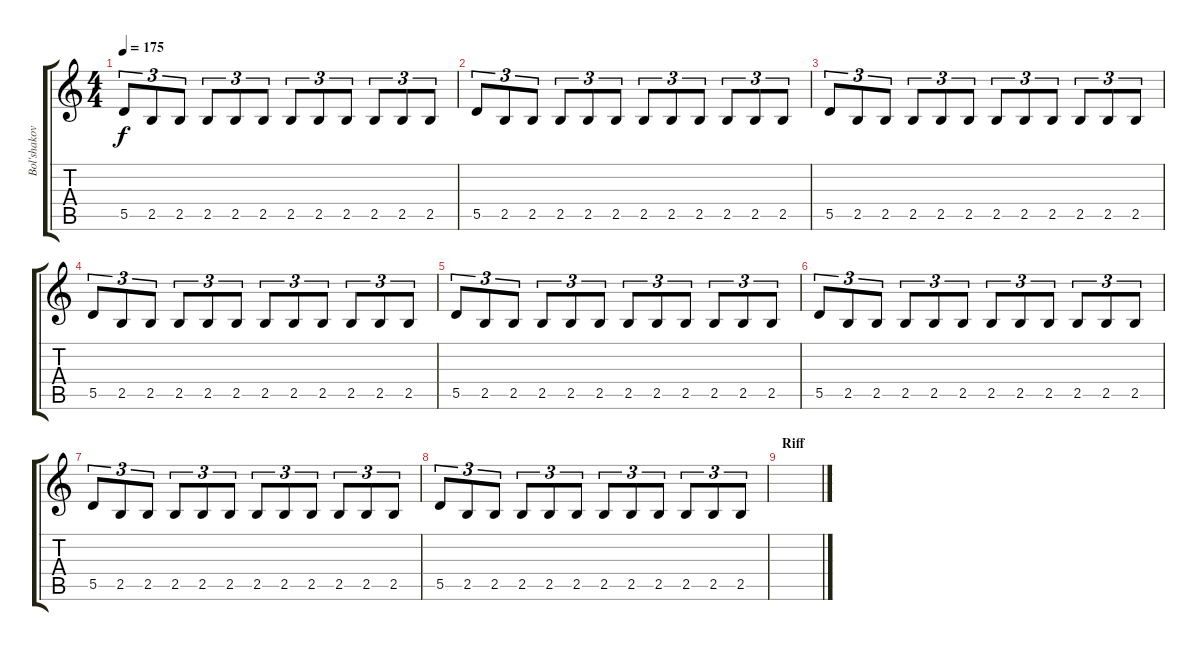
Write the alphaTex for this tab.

\track ("Bol'shakov" "Bol'shakov") {instrument distortionguitar}
\staff {score tabs}
\tuning (E4 B3 G3 D3 A2 E2) {hide}
\ts (4 4)
\tempo 175
\clef g2
\ks c
5.5.8{tu (3 2) dy f} 2.5.8{tu (3 2)} 2.5.8{tu (3 2)} 2.5.8{tu (3 2)} 2.5.8{tu (3 2)} 2.5.8{tu (3 2)} 2.5.8{tu (3 2)} 2.5.8{tu (3 2)} 2.5.8{tu (3 2)} 2.5.8{tu (3 2)} 2.5.8{tu (3 2)} 2.5.8{tu (3 2)} |
5.5.8{tu (3 2)} 2.5.8{tu (3 2)} 2.5.8{tu (3 2)} 2.5.8{tu (3 2)} 2.5.8{tu (3 2)} 2.5.8{tu (3 2)} 2.5.8{tu (3 2)} 2.5.8{tu (3 2)} 2.5.8{tu (3 2)} 2.5.8{tu (3 2)} 2.5.8{tu (3 2)} 2.5.8{tu (3 2)} |
5.5.8{tu (3 2)} 2.5.8{tu (3 2)} 2.5.8{tu (3 2)} 2.5.8{tu (3 2)} 2.5.8{tu (3 2)} 2.5.8{tu (3 2)} 2.5.8{tu (3 2)} 2.5.8{tu (3 2)} 2.5.8{tu (3 2)} 2.5.8{tu (3 2)} 2.5.8{tu (3 2)} 2.5.8{tu (3 2)} |
5.5.8{tu (3 2)} 2.5.8{tu (3 2)} 2.5.8{tu (3 2)} 2.5.8{tu (3 2)} 2.5.8{tu (3 2)} 2.5.8{tu (3 2)} 2.5.8{tu (3 2)} 2.5.8{tu (3 2)} 2.5.8{tu (3 2)} 2.5.8{tu (3 2)} 2.5.8{tu (3 2)} 2.5.8{tu (3 2)} |
5.5.8{tu (3 2)} 2.5.8{tu (3 2)} 2.5.8{tu (3 2)} 2.5.8{tu (3 2)} 2.5.8{tu (3 2)} 2.5.8{tu (3 2)} 2.5.8{tu (3 2)} 2.5.8{tu (3 2)} 2.5.8{tu (3 2)} 2.5.8{tu (3 2)} 2.5.8{tu (3 2)} 2.5.8{tu (3 2)} |
5.5.8{tu (3 2)} 2.5.8{tu (3 2)} 2.5.8{tu (3 2)} 2.5.8{tu (3 2)} 2.5.8{tu (3 2)} 2.5.8{tu (3 2)} 2.5.8{tu (3 2)} 2.5.8{tu (3 2)} 2.5.8{tu (3 2)} 2.5.8{tu (3 2)} 2.5.8{tu (3 2)} 2.5.8{tu (3 2)} |
5.5.8{tu (3 2)} 2.5.8{tu (3 2)} 2.5.8{tu (3 2)} 2.5.8{tu (3 2)} 2.5.8{tu (3 2)} 2.5.8{tu (3 2)} 2.5.8{tu (3 2)} 2.5.8{tu (3 2)} 2.5.8{tu (3 2)} 2.5.8{tu (3 2)} 2.5.8{tu (3 2)} 2.5.8{tu (3 2)} |
5.5.8{tu (3 2)} 2.5.8{tu (3 2)} 2.5.8{tu (3 2)} 2.5.8{tu (3 2)} 2.5.8{tu (3 2)} 2.5.8{tu (3 2)} 2.5.8{tu (3 2)} 2.5.8{tu (3 2)} 2.5.8{tu (3 2)} 2.5.8{tu (3 2)} 2.5.8{tu (3 2)} 2.5.8{tu (3 2)} |
\section ("" "Riff")
